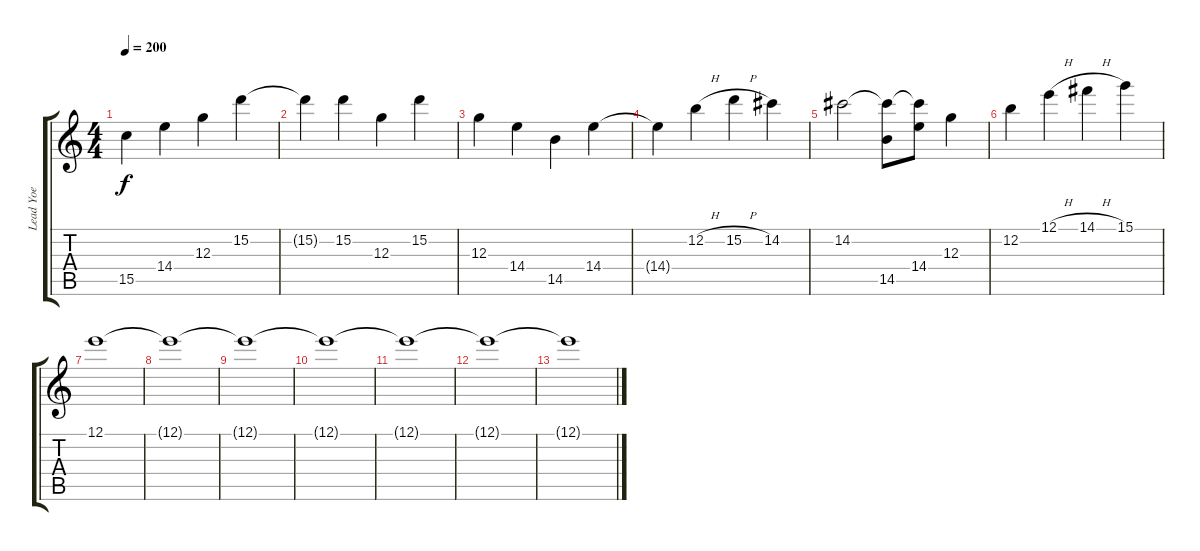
\track ("Lead Yoe" "Lead Yoe") {instrument overdrivenguitar}
\staff {score tabs}
\tuning (E4 B3 G3 D3 A2 E2) {hide}
\ts (4 4)
\tempo 200
\clef g2
\ks c
15.5.4{dy f} 14.4.4 12.3.4 15.2.4 |
15.2{t}.4 15.2.4 12.3.4 15.2.4 |
12.3.4 14.4.4 14.5.4 14.4.4 |
14.4{t}.4 12.2{h}.4 15.2{h}.4 14.2.4 |
14.2.2 (14.2{t} 14.5).8 (14.2{t} 14.4).8 12.3.4 |
12.2.4 12.1{h}.4 14.1{h}.4 15.1.4 |
12.1.1{volume 3} |
12.1{t}.1 |
12.1{t}.1 |
12.1{t}.1 |
12.1{t}.1{volume 0} |
12.1{t}.1 |
12.1{t}.1
